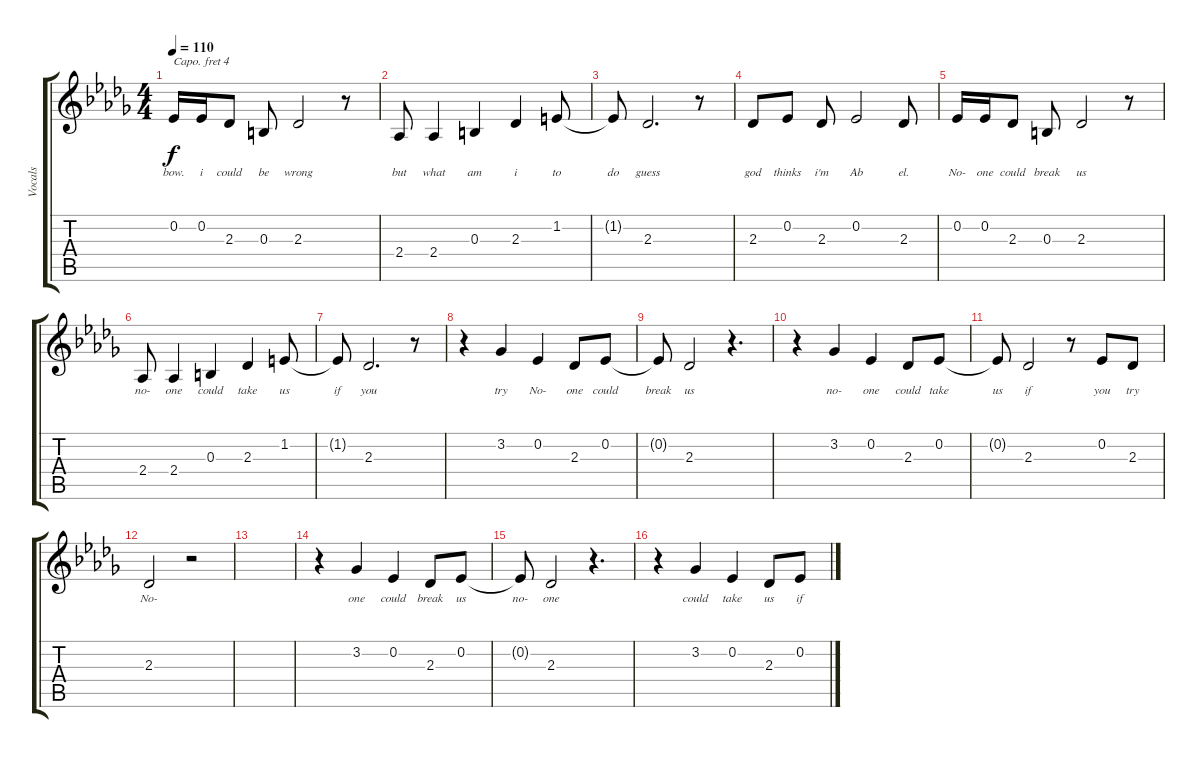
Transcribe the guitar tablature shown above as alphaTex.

\track ("Vocals" "Vocals") {instrument tenorsax}
\staff {score tabs}
\capo 4
\tuning (E4 B3 G3 D3 A2 E2) {hide}
\ts (4 4)
\tempo 110
\clef g2
\ks db
0.2.16{lyrics (0 "bow.") lyrics (1 "") lyrics (2 "") lyrics (3 "") lyrics (4 "") dy f} 0.2.16{lyrics (0 "i") lyrics (1 "") lyrics (2 "") lyrics (3 "") lyrics (4 "")} 2.3.8{lyrics (0 "could") lyrics (1 "") lyrics (2 "") lyrics (3 "") lyrics (4 "")} 0.3.8{lyrics (0 "be") lyrics (1 "") lyrics (2 "") lyrics (3 "") lyrics (4 "")} 2.3.2{lyrics (0 "wrong") lyrics (1 "") lyrics (2 "") lyrics (3 "") lyrics (4 "")} r.8 |
2.4.8{lyrics (0 "but") lyrics (1 "") lyrics (2 "") lyrics (3 "") lyrics (4 "")} 2.4.4{lyrics (0 "what") lyrics (1 "") lyrics (2 "") lyrics (3 "") lyrics (4 "")} 0.3.4{lyrics (0 "am") lyrics (1 "") lyrics (2 "") lyrics (3 "") lyrics (4 "")} 2.3.4{lyrics (0 "i") lyrics (1 "") lyrics (2 "") lyrics (3 "") lyrics (4 "")} 1.2.8{lyrics (0 "to") lyrics (1 "") lyrics (2 "") lyrics (3 "") lyrics (4 "")} |
1.2{t}.8{lyrics (0 "do") lyrics (1 "") lyrics (2 "") lyrics (3 "") lyrics (4 "")} 2.3.2{d lyrics (0 "guess") lyrics (1 "") lyrics (2 "") lyrics (3 "") lyrics (4 "")} r.8 |
2.3.8{lyrics (0 "god") lyrics (1 "") lyrics (2 "") lyrics (3 "") lyrics (4 "")} 0.2.8{lyrics (0 "thinks") lyrics (1 "") lyrics (2 "") lyrics (3 "") lyrics (4 "")} 2.3.8{lyrics (0 "i'm") lyrics (1 "") lyrics (2 "") lyrics (3 "") lyrics (4 "")} 0.2.2{lyrics (0 "Ab") lyrics (1 "") lyrics (2 "") lyrics (3 "") lyrics (4 "")} 2.3.8{lyrics (0 "el.") lyrics (1 "") lyrics (2 "") lyrics (3 "") lyrics (4 "")} |
0.2.16{lyrics (0 "No-") lyrics (1 "") lyrics (2 "") lyrics (3 "") lyrics (4 "")} 0.2.16{lyrics (0 "one") lyrics (1 "") lyrics (2 "") lyrics (3 "") lyrics (4 "")} 2.3.8{lyrics (0 "could") lyrics (1 "") lyrics (2 "") lyrics (3 "") lyrics (4 "")} 0.3.8{lyrics (0 "break") lyrics (1 "") lyrics (2 "") lyrics (3 "") lyrics (4 "")} 2.3.2{lyrics (0 "us") lyrics (1 "") lyrics (2 "") lyrics (3 "") lyrics (4 "")} r.8 |
2.4.8{lyrics (0 "no-") lyrics (1 "") lyrics (2 "") lyrics (3 "") lyrics (4 "")} 2.4.4{lyrics (0 "one") lyrics (1 "") lyrics (2 "") lyrics (3 "") lyrics (4 "")} 0.3.4{lyrics (0 "could") lyrics (1 "") lyrics (2 "") lyrics (3 "") lyrics (4 "")} 2.3.4{lyrics (0 "take") lyrics (1 "") lyrics (2 "") lyrics (3 "") lyrics (4 "")} 1.2.8{lyrics (0 "us") lyrics (1 "") lyrics (2 "") lyrics (3 "") lyrics (4 "")} |
1.2{t}.8{lyrics (0 "if") lyrics (1 "") lyrics (2 "") lyrics (3 "") lyrics (4 "")} 2.3.2{d lyrics (0 "you") lyrics (1 "") lyrics (2 "") lyrics (3 "") lyrics (4 "")} r.8 |
r.4 3.2.4{lyrics (0 "try") lyrics (1 "") lyrics (2 "") lyrics (3 "") lyrics (4 "")} 0.2.4{lyrics (0 "No-") lyrics (1 "") lyrics (2 "") lyrics (3 "") lyrics (4 "")} 2.3.8{lyrics (0 "one") lyrics (1 "") lyrics (2 "") lyrics (3 "") lyrics (4 "")} 0.2.8{lyrics (0 "could") lyrics (1 "") lyrics (2 "") lyrics (3 "") lyrics (4 "")} |
0.2{t}.8{lyrics (0 "break") lyrics (1 "") lyrics (2 "") lyrics (3 "") lyrics (4 "")} 2.3.2{lyrics (0 "us") lyrics (1 "") lyrics (2 "") lyrics (3 "") lyrics (4 "")} r.4{d} |
r.4 3.2.4{lyrics (0 "no-") lyrics (1 "") lyrics (2 "") lyrics (3 "") lyrics (4 "")} 0.2.4{lyrics (0 "one") lyrics (1 "") lyrics (2 "") lyrics (3 "") lyrics (4 "")} 2.3.8{lyrics (0 "could") lyrics (1 "") lyrics (2 "") lyrics (3 "") lyrics (4 "")} 0.2.8{lyrics (0 "take") lyrics (1 "") lyrics (2 "") lyrics (3 "") lyrics (4 "")} |
0.2{t}.8{lyrics (0 "us") lyrics (1 "") lyrics (2 "") lyrics (3 "") lyrics (4 "")} 2.3.2{lyrics (0 "if") lyrics (1 "") lyrics (2 "") lyrics (3 "") lyrics (4 "")} r.8 0.2.8{lyrics (0 "you") lyrics (1 "") lyrics (2 "") lyrics (3 "") lyrics (4 "")} 2.3.8{lyrics (0 "try") lyrics (1 "") lyrics (2 "") lyrics (3 "") lyrics (4 "")} |
2.3.2{lyrics (0 "No-") lyrics (1 "") lyrics (2 "") lyrics (3 "") lyrics (4 "")} r.2 |
|
r.4 3.2.4{lyrics (0 "one") lyrics (1 "") lyrics (2 "") lyrics (3 "") lyrics (4 "")} 0.2.4{lyrics (0 "could") lyrics (1 "") lyrics (2 "") lyrics (3 "") lyrics (4 "")} 2.3.8{lyrics (0 "break") lyrics (1 "") lyrics (2 "") lyrics (3 "") lyrics (4 "")} 0.2.8{lyrics (0 "us") lyrics (1 "") lyrics (2 "") lyrics (3 "") lyrics (4 "")} |
0.2{t}.8{lyrics (0 "no-") lyrics (1 "") lyrics (2 "") lyrics (3 "") lyrics (4 "")} 2.3.2{lyrics (0 "one") lyrics (1 "") lyrics (2 "") lyrics (3 "") lyrics (4 "")} r.4{d} |
r.4 3.2.4{lyrics (0 "could") lyrics (1 "") lyrics (2 "") lyrics (3 "") lyrics (4 "")} 0.2.4{lyrics (0 "take") lyrics (1 "") lyrics (2 "") lyrics (3 "") lyrics (4 "")} 2.3.8{lyrics (0 "us") lyrics (1 "") lyrics (2 "") lyrics (3 "") lyrics (4 "")} 0.2.8{lyrics (0 "if") lyrics (1 "") lyrics (2 "") lyrics (3 "") lyrics (4 "")}
